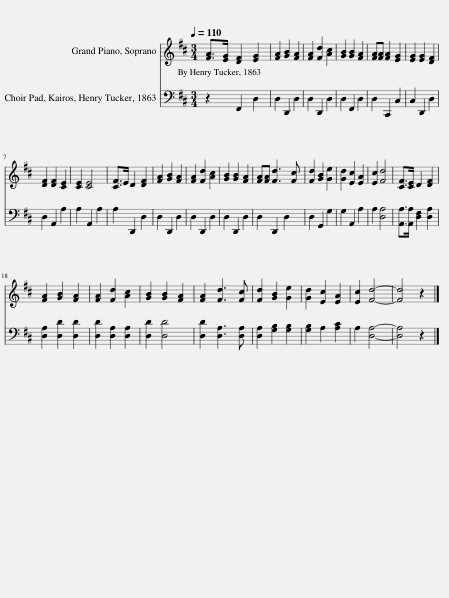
X:1
%%score 1 2
L:1/8
Q:1/4=110
M:3/4
I:linebreak $
K:D
V:1 treble
V:2 bass
V:1
 [FA]>[EG] [DF]2 [EG]2 | [FA]2 [GB]2 [FA]2 | [FA]2 [Fd]2 [Ac]2 | [GB]2 [GB]2 [FA]2 | [FA][FA] [FA]2 [EG]2 | %5
 [EG]2 [EG]2 [DF]2 |$ [DF]2 [DF]2 [CE]2 | [CE]2 [CE]4 | [CF]>E D2 [DF]2 | [FA]2 [GB]2 [FA]2 | %10
 [FA]2 [Fd]2 [Ac]2 | [GB]2 [GB]2 [FA]2 | [FA][FA] [Fd]3 [Fc] | [Fd]2 [GB]2 [Ge]2 | [Gd]2 [Ec]2 [EA]2 | %15
 [Ec]2 [Fd]4 | [CF]>[CE] D2 [DF]2 |$ [FA]2 [GB]2 [FA]2 | [FA]2 [Fd]2 [Ac]2 | [GB]2 [GB]2 [FA]2 | %20
 [FA]2 [Fd]3 [Fc] | [Fd]2 [GB]2 [Ge]2 | [Gd]2 [Ec]2 [EA]2 | [Ec]2 [Fd]4- | [Fd]4 z2 |] %25
V:2
 z2 F,,2 D,2 | D,2 D,,2 D,2 | D,2 D,,2 D,2 | D,2 F,,2 D,2 | D,2 C,,2 C,2 | %5
 C,2 D,,2 D,2 |$ D,2 A,,2 A,2 | A,2 A,,2 A,2 | A,2 D,,2 D,2 | D,2 D,,2 D,2 | %10
 D,2 D,,2 D,2 | D,2 D,,2 D,2 | D,2 D,,2 D,2 | D,2 G,,2 G,2 | G,2 A,,2 A,2 | %15
 A,2 [D,A,]4 | [A,,A,]>[A,,A,] [D,F,]2 [D,A,]2 |$ [D,A,]2 [D,D]2 [D,D]2 | [D,D]2 [D,A,]2 [D,A,]2 | [D,D]2 [D,D]4 | %20
 [D,D]2 [D,A,]3 [D,A,] | [D,A,]2 [G,B,]2 [G,B,]2 | [G,B,]2 A,2 [A,C]2 | A,2 [D,A,]4- | [D,A,]4 z2 |] %25
